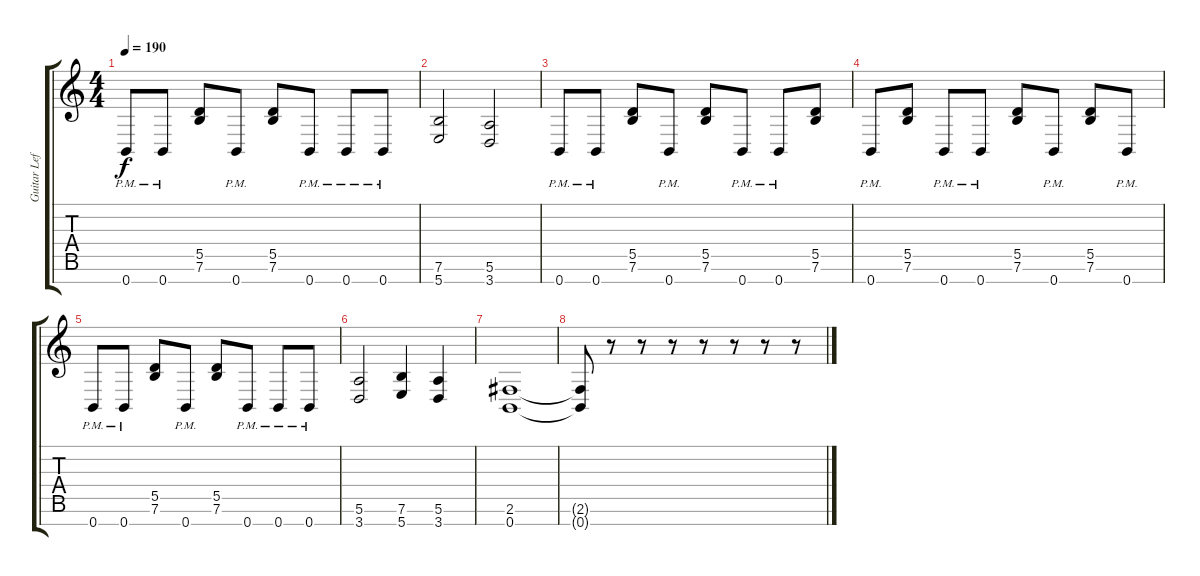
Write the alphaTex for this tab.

\track ("Guitar Left" "Guitar Lef") {instrument distortionguitar}
\staff {score tabs}
\tuning (E4 B3 G3 D3 A2 E2 B1) {hide}
\ts (4 4)
\tempo 190
\clef g2
\ks c
0.7{pm}.8{dy f} 0.7{pm}.8 (5.5 7.6).8 0.7{pm}.8 (5.5 7.6).8 0.7{pm}.8 0.7{pm}.8 0.7{pm}.8 |
(7.6 5.7).2 (5.6 3.7).2 |
0.7{pm}.8 0.7{pm}.8 (5.5 7.6).8 0.7{pm}.8 (5.5 7.6).8 0.7{pm}.8 0.7{pm}.8 (5.5 7.6).8 |
0.7{pm}.8 (5.5 7.6).8 0.7{pm}.8 0.7{pm}.8 (5.5 7.6).8 0.7{pm}.8 (5.5 7.6).8 0.7{pm}.8 |
0.7{pm}.8 0.7{pm}.8 (5.5 7.6).8 0.7{pm}.8 (5.5 7.6).8 0.7{pm}.8 0.7{pm}.8 0.7{pm}.8 |
(5.6 3.7).2 (7.6 5.7).4 (5.6 3.7).4 |
(2.6 0.7).1 |
(2.6{t} 0.7{t}).8{beam merge} r.8{beam merge} r.8 r.8 r.8{beam merge} r.8 r.8{beam merge} r.8
